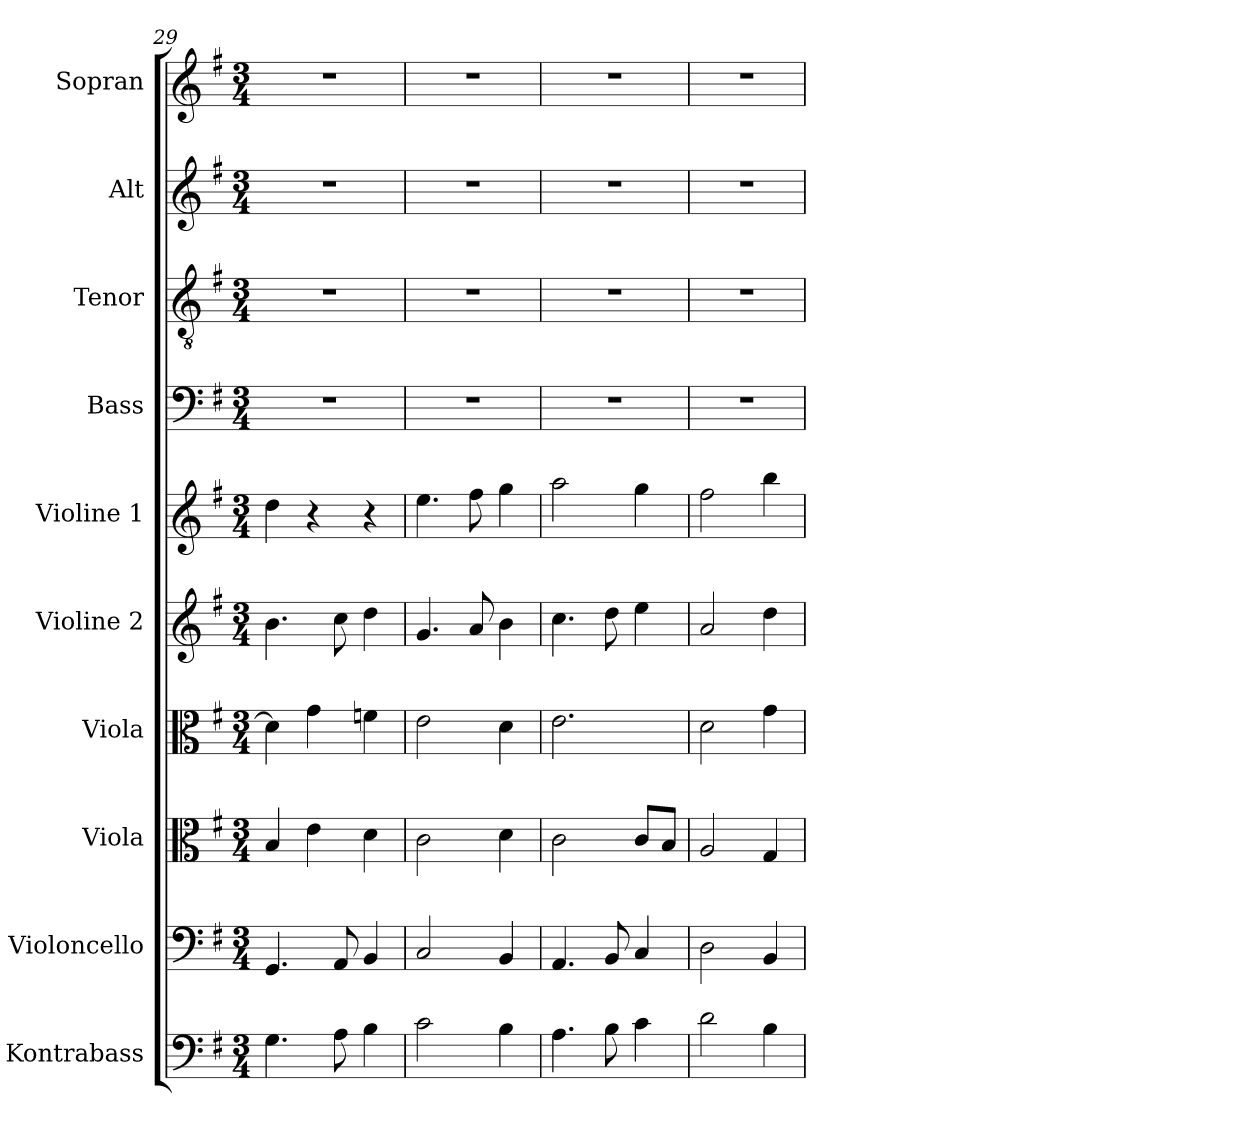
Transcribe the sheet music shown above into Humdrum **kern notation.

**kern	**kern	**kern	**kern	**kern	**kern	**kern	**kern	**kern	**kern
*part10	*part9	*part8	*part7	*part6	*part5	*part4	*part3	*part2	*part1
*staff10	*staff9	*staff8	*staff7	*staff6	*staff5	*staff4	*staff3	*staff2	*staff1
*I"Kontrabass	*I"Violoncello	*I"Viola	*I"Viola	*I"Violine 2	*I"Violine 1	*I"Bass	*I"Tenor	*I"Alt	*I"Sopran
*I'Kb.	*I'Vc.	*I'Vla.	*I'Vla.	*I'Vl. 2	*I'Vl. 1	*I'B.	*I'T.	*I'A.	*I'S.
*clefF4	*clefF4	*clefC3	*clefC3	*clefG2	*clefG2	*clefF4	*clefGv2	*clefG2	*clefG2
*ITrd7c12	*	*	*	*	*	*	*ITrd7c12	*	*
*k[f#]	*k[f#]	*k[f#]	*k[f#]	*k[f#]	*k[f#]	*k[f#]	*k[f#]	*k[f#]	*k[f#]
*G:	*G:	*G:	*G:	*G:	*G:	*G:	*G:	*G:	*G:
*M3/4	*M3/4	*M3/4	*M3/4	*M3/4	*M3/4	*M3/4	*M3/4	*M3/4	*M3/4
=29	=29	=29	=29	=29	=29	=29	=29	=29	=29
!	!	!	!	!	!	!LO:N:vis=1	!LO:N:vis=1	!LO:N:vis=1	!LO:N:vis=1
4.GGi\	4.GGi/	4Bi/	4di\]	4.bi\	4ddi\	2.r	2.r	2.r	2.r
.	.	4ei\	4gi\	.	4r	.	.	.	.
8AAi\	8AAi/	.	.	8cci\	.	.	.	.	.
4BBi\	4BBi/	4di\	4fni\	4ddi\	4r	.	.	.	.
!!LO:PB:g=z
=30	=30	=30	=30	=30	=30	=30	=30	=30	=30
!	!	!	!	!	!	!LO:N:vis=1	!LO:N:vis=1	!LO:N:vis=1	!LO:N:vis=1
2Ci\	2Ci/	2ci\	2ei\	4.gi/	4.eei\	2.r	2.r	2.r	2.r
.	.	.	.	8ai/	8ff#i\	.	.	.	.
4BBi\	4BBi/	4di\	4di\	4bi\	4ggi\	.	.	.	.
=31	=31	=31	=31	=31	=31	=31	=31	=31	=31
!	!	!	!	!	!	!LO:N:vis=1	!LO:N:vis=1	!LO:N:vis=1	!LO:N:vis=1
4.AAi\	4.AAi/	2ci\	2.ei\	4.cci\	2aai\	2.r	2.r	2.r	2.r
8BBi\	8BBi/	.	.	8ddi\	.	.	.	.	.
4Ci\	4Ci/	8ci/L	.	4eei\	4ggi\	.	.	.	.
.	.	8Bi/J	.	.	.	.	.	.	.
=32	=32	=32	=32	=32	=32	=32	=32	=32	=32
!	!	!	!	!	!	!LO:N:vis=1	!LO:N:vis=1	!LO:N:vis=1	!LO:N:vis=1
2Di\	2Di\	2Ai/	2di\	2ai/	2ff#i\	2.r	2.r	2.r	2.r
4BBi\	4BBi/	4Gi/	4gi\	4ddi\	4bbi\	.	.	.	.
=	=	=	=	=	=	=	=	=	=
*-	*-	*-	*-	*-	*-	*-	*-	*-	*-
